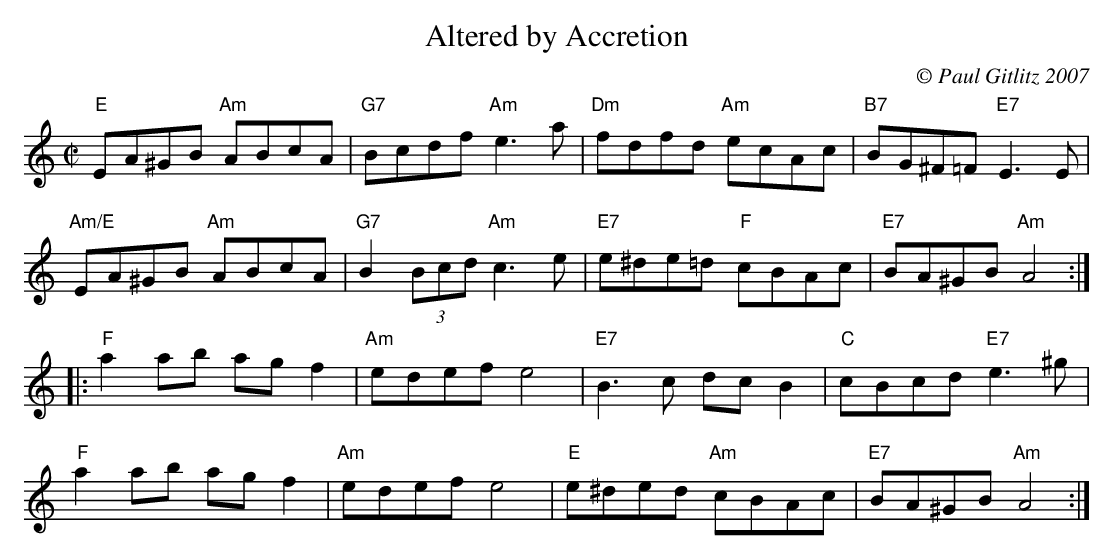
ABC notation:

X:1
T:Altered by Accretion
M:C|
L:1/8
C:© Paul Gitlitz 2007
K:Am
"E"EA^GB "Am"ABcA|"G7"Bcdf  "Am"e3a| "Dm"fdfd "Am"ecAc|"B7"BG^F=F "E7"E3E|!
"Am/E"EA^GB "Am"ABcA|"G7"B2 (3Bcd "Am" c3e|"E7" e^de=d "F"cBAc|"E7"BA^GB "Am"A4:|!
|:"F"a2ab agf2|"Am"edef e4|"E7"B3c dcB2|"C"cBcd "E7"e3^g|!
"F"a2ab agf2|"Am"edef e4|"E"e^ded "Am"cBAc|"E7"BA^GB "Am"A4:|]
